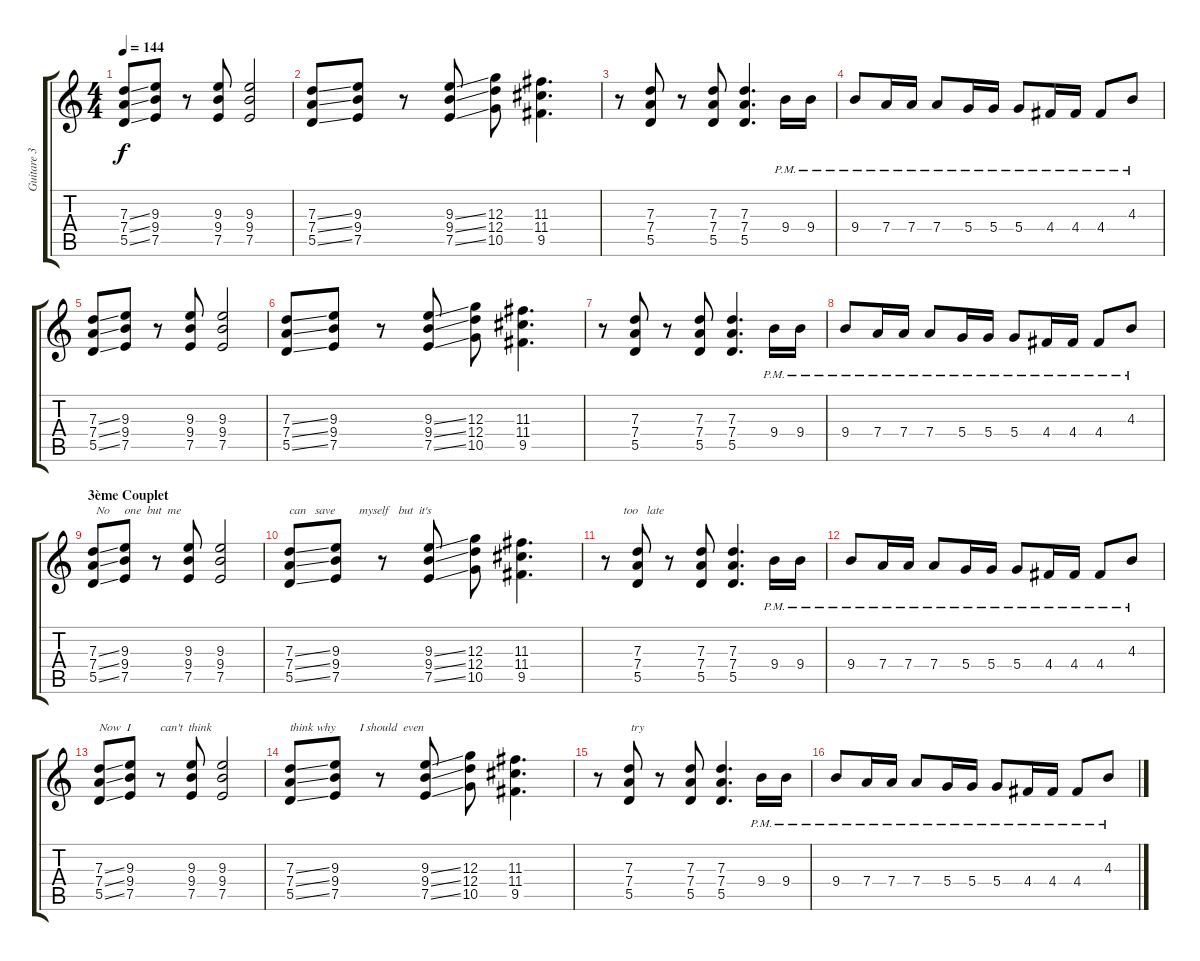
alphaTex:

\track ("Guitare 3 " "Guitare 3 ") {instrument distortionguitar}
\staff {score tabs}
\tuning (E4 B3 G3 D3 A2 E2) {hide}
\ts (4 4)
\tempo 144
\clef g2
\ks c
(7.3{ss} 7.4{ss} 5.5{ss}).8{dy f} (9.3 9.4 7.5).8 r.8 (9.3 9.4 7.5).8 (9.3 9.4 7.5).2 |
(7.3{ss} 7.4{ss} 5.5{ss}).8 (9.3 9.4 7.5).8 r.8 (9.3{ss} 9.4{ss} 7.5{ss}).8 (12.3 12.4 10.5).8 (11.3 11.4 9.5).4{d} |
r.8 (7.3 7.4 5.5).8 r.8 (7.3 7.4 5.5).8 (7.3 7.4 5.5).4{d} 9.4{pm}.16 9.4{pm}.16 |
9.4{pm}.8 7.4{pm}.16 7.4{pm}.16 7.4{pm}.8 5.4{pm}.16 5.4{pm}.16 5.4{pm}.8 4.4{pm}.16 4.4{pm}.16 4.4{pm}.8 4.3{pm}.8 |
(7.3{ss} 7.4{ss} 5.5{ss}).8 (9.3 9.4 7.5).8 r.8 (9.3 9.4 7.5).8 (9.3 9.4 7.5).2 |
(7.3{ss} 7.4{ss} 5.5{ss}).8 (9.3 9.4 7.5).8 r.8 (9.3{ss} 9.4{ss} 7.5{ss}).8 (12.3 12.4 10.5).8 (11.3 11.4 9.5).4{d} |
r.8 (7.3 7.4 5.5).8 r.8 (7.3 7.4 5.5).8 (7.3 7.4 5.5).4{d} 9.4{pm}.16 9.4{pm}.16 |
9.4{pm}.8 7.4{pm}.16 7.4{pm}.16 7.4{pm}.8 5.4{pm}.16 5.4{pm}.16 5.4{pm}.8 4.4{pm}.16 4.4{pm}.16 4.4{pm}.8 4.3{pm}.8 |
\section ("" "3ème Couplet")
(7.3{ss} 7.4{ss} 5.5{ss}).8{txt " No     one  but  me"} (9.3 9.4 7.5).8 r.8 (9.3 9.4 7.5).8 (9.3 9.4 7.5).2 |
(7.3{ss} 7.4{ss} 5.5{ss}).8{txt "can   save        myself   but  it's"} (9.3 9.4 7.5).8 r.8 (9.3{ss} 9.4{ss} 7.5{ss}).8 (12.3 12.4 10.5).8 (11.3 11.4 9.5).4{d} |
r.8{txt "      too   late"} (7.3 7.4 5.5).8 r.8 (7.3 7.4 5.5).8 (7.3 7.4 5.5).4{d} 9.4{pm}.16 9.4{pm}.16 |
9.4{pm}.8 7.4{pm}.16 7.4{pm}.16 7.4{pm}.8 5.4{pm}.16 5.4{pm}.16 5.4{pm}.8 4.4{pm}.16 4.4{pm}.16 4.4{pm}.8 4.3{pm}.8 |
(7.3{ss} 7.4{ss} 5.5{ss}).8{txt "Now  I          can't  think"} (9.3 9.4 7.5).8 r.8 (9.3 9.4 7.5).8 (9.3 9.4 7.5).2 |
(7.3{ss} 7.4{ss} 5.5{ss}).8{txt "think why        I should  even"} (9.3 9.4 7.5).8 r.8 (9.3{ss} 9.4{ss} 7.5{ss}).8 (12.3 12.4 10.5).8 (11.3 11.4 9.5).4{d} |
r.8{txt "           try"} (7.3 7.4 5.5).8 r.8 (7.3 7.4 5.5).8 (7.3 7.4 5.5).4{d} 9.4{pm}.16 9.4{pm}.16 |
9.4{pm}.8 7.4{pm}.16 7.4{pm}.16 7.4{pm}.8 5.4{pm}.16 5.4{pm}.16 5.4{pm}.8 4.4{pm}.16 4.4{pm}.16 4.4{pm}.8 4.3{pm}.8
